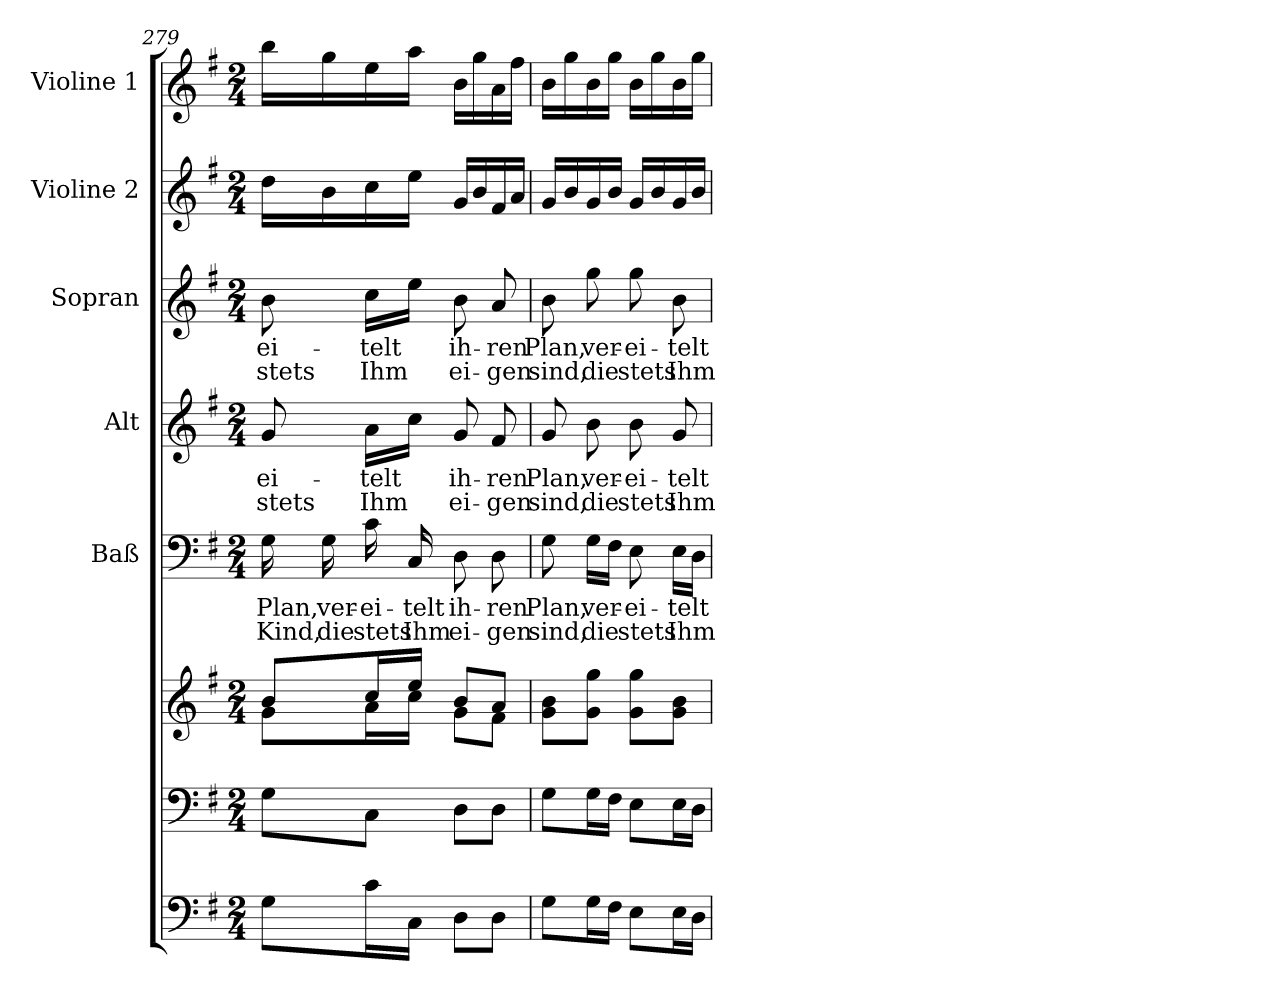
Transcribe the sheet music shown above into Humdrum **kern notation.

**kern	**kern	**kern	**kern	**text	**text	**kern	**text	**text	**kern	**text	**text	**kern	**kern
*part7	*part6	*part6	*part5	*part5	*part5	*part4	*part4	*part4	*part3	*part3	*part3	*part2	*part1
*staff8	*staff7	*staff6	*staff5	*staff5	*staff5	*staff4	*staff4	*staff4	*staff3	*staff3	*staff3	*staff2	*staff1
*	*	*	*I"Baß	*	*	*I"Alt	*	*	*I"Sopran	*	*	*I"Violine 2	*I"Violine 1
*	*	*	*	*	*	*	*	*	*	*	*	*I'Vln	*I'Vln
*clefF4	*clefF4	*clefG2	*clefF4	*	*	*clefG2	*	*	*clefG2	*	*	*clefG2	*clefG2
*ITrd7c12	*	*	*	*	*	*	*	*	*	*	*	*	*
*k[f#]	*k[f#]	*k[f#]	*k[f#]	*	*	*k[f#]	*	*	*k[f#]	*	*	*k[f#]	*k[f#]
*G:	*G:	*G:	*G:	*	*	*G:	*	*	*G:	*	*	*G:	*G:
*M2/4	*M2/4	*M2/4	*M2/4	*	*	*M2/4	*	*	*M2/4	*	*	*M2/4	*M2/4
=279	=279	=279	=279	=279	=279	=279	=279	=279	=279	=279	=279	=279	=279
*	*	*^	*	*	*	*	*	*	*	*	*	*	*
!	!	!	!	!	!LO:LY:b	!LO:LY:b	!	!LO:LY:b	!LO:LY:b	!	!LO:LY:b	!LO:LY:b	!	!
8GG\L	8G\L	8b/L	8g\L	16G\	Plan,	Kind,	8g/	-ei-	stets	8b\	-ei-	stets	16dd\LL	16bb\LL
!	!	!	!	!	!LO:LY:b	!LO:LY:b	!	!	!	!	!	!	!	!
.	.	.	.	16G\	ver-	die	.	.	.	.	.	.	16b\	16gg\
!	!	!	!	!	!LO:LY:b	!LO:LY:b	!	!LO:LY:b	!LO:LY:b	!	!LO:LY:b	!LO:LY:b	!	!
16C\L	8C\J	16cc/L	16a\L	16c\	-ei-	stets	16a\LL	-telt	Ihm	16cc\LL	-telt	Ihm	16cc\	16ee\
!	!	!	!	!	!LO:LY:b	!LO:LY:b	!	!	!	!	!	!	!	!
16CC\JJ	.	16ee/JJ	16cc\JJ	16C/	-telt	Ihm	16cc\JJ	.	.	16ee\JJ	.	.	16ee\JJ	16aa\JJ
!	!	!	!	!	!LO:LY:b	!LO:LY:b	!	!LO:LY:b	!LO:LY:b	!	!LO:LY:b	!LO:LY:b	!	!
8DD\L	8D\L	8b/L	8g\L	8D\	ih-	ei-	8g/	ih-	ei-	8b\	ih-	ei-	16g/LL	16b\LL
.	.	.	.	.	.	.	.	.	.	.	.	.	16b/	16gg\
!	!	!	!	!	!LO:LY:b	!LO:LY:b	!	!LO:LY:b	!LO:LY:b	!	!LO:LY:b	!LO:LY:b	!	!
8DD\J	8D\J	8a/J	8f#\J	8D\	-ren	-gen	8f#/	-ren	-gen	8a/	-ren	-gen	16f#/	16a\
.	.	.	.	.	.	.	.	.	.	.	.	.	16a/JJ	16ff#\JJ
*	*	*v	*v	*	*	*	*	*	*	*	*	*	*	*
=280	=280	=280	=280	=280	=280	=280	=280	=280	=280	=280	=280	=280	=280
!	!	!	!	!LO:LY:b	!LO:LY:b	!	!LO:LY:b	!LO:LY:b	!	!LO:LY:b	!LO:LY:b	!	!
8GG\L	8G\L	8g\ 8b\L	8G\	Plan,	sind,	8g/	Plan,	sind,	8b\	Plan,	sind,	16g/LL	16b\LL
.	.	.	.	.	.	.	.	.	.	.	.	16b/	16gg\
!	!	!	!	!LO:LY:b	!LO:LY:b	!	!LO:LY:b	!LO:LY:b	!	!LO:LY:b	!LO:LY:b	!	!
16GG\L	16G\L	8g\ 8gg\J	16G\LL	ver-	die	8b\	ver-	die	8gg\	ver-	die	16g/	16b\
16FF#\JJ	16F#\JJ	.	16F#\JJ	.	.	.	.	.	.	.	.	16b/JJ	16gg\JJ
!	!	!	!	!LO:LY:b	!LO:LY:b	!	!LO:LY:b	!LO:LY:b	!	!LO:LY:b	!LO:LY:b	!	!
8EE\L	8E\L	8g\ 8gg\L	8E\	-ei-	stets	8b\	-ei-	stets	8gg\	-ei-	stets	16g/LL	16b\LL
.	.	.	.	.	.	.	.	.	.	.	.	16b/	16gg\
!	!	!	!	!LO:LY:b	!LO:LY:b	!	!LO:LY:b	!LO:LY:b	!	!LO:LY:b	!LO:LY:b	!	!
16EE\L	16E\L	8g\ 8b\J	16E\LL	-telt	Ihm	8g/	-telt	Ihm	8b\	-telt	Ihm	16g/	16b\
16DD\JJ	16D\JJ	.	16D\JJ	.	.	.	.	.	.	.	.	16b/JJ	16gg\JJ
=	=	=	=	=	=	=	=	=	=	=	=	=	=
*-	*-	*-	*-	*-	*-	*-	*-	*-	*-	*-	*-	*-	*-
